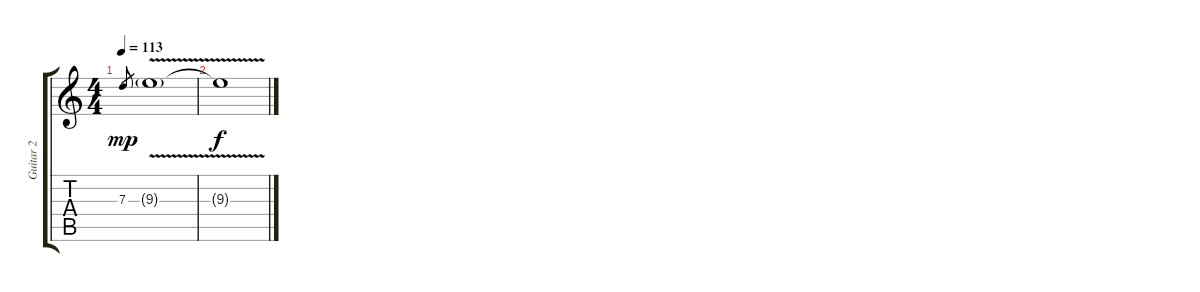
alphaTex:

\track ("Guitar 2" "Guitar 2") {instrument electricguitarclean}
\staff {score tabs}
\tuning (E4 B3 G3 D3 A2 E2) {hide}
\ts (4 4)
\tempo 113
\clef g2
\ks c
7.3.8{gr dy mp} 9.3{v g}.1 |
9.3{t}.1{dy f}
